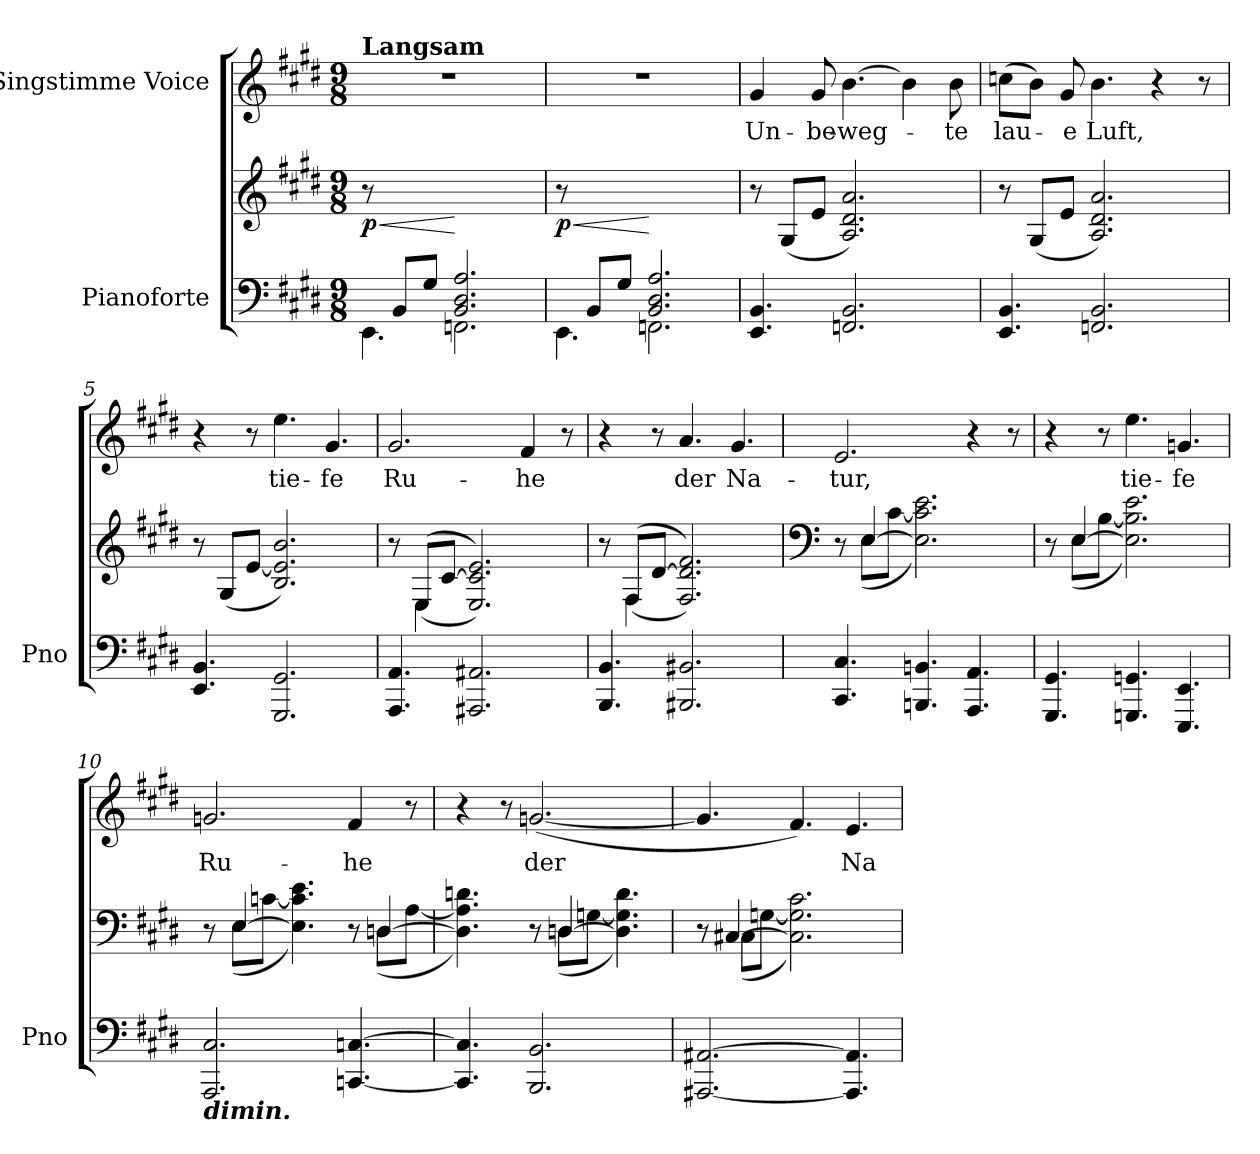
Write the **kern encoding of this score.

**kern	**kern	**dynam	**kern	**text
*part2	*part2	*part2	*part1	*part1
*staff3	*staff2	*staff2/3	*staff1	*staff1
*I"Pianoforte	*	*	*I"Singstimme Voice	*
*I'Pno	*	*	*	*
*clefF4	*clefG2	*	*clefG2	*
*k[f#c#g#d#]	*k[f#c#g#d#]	*	*k[f#c#g#d#]	*
*M9/8	*M9/8	*	*M9/8	*
=1	=1	=1	=1	=1
*^	*	*	*	*
!	!	!	!	!LO:TX:a:B:t=Langsam	!
!	!	!	!LO:HP:b	!	!
!	!	!	!LO:DY:n=1:b	!	!
8ryy	4.EE\	8r	< p	8%9r	.
8BB/L	.	1ryy	.	.	.
8G#/J	.	.	.	.	.
2.BB/ 2.D#/ 2.A/	2.FFn\	.	[	.	.
=2	=2	=2	=2	=2	=2
!	!	!	!LO:HP:b	!	!
!	!	!	!LO:DY:n=1:b	!	!
8ryy	4.EE\	8r	< p	8%9r	.
8BB/L	.	1ryy	.	.	.
8G#/J	.	.	.	.	.
2.BB/ 2.D#/ 2.A/	2.FFn\	.	[	.	.
=3	=3	=3	=3	=3	=3
!	!	!	!	!	!LO:LY:b
*v	*v	*	*	*	*
4.EE/ 4.BB/	8r	.	4g#/	Un-
.	(>8G#/L	.	.	.
!	!	!	!	!LO:LY:b
.	8e/J	.	8g#/	-be-
!	!	!	!	!LO:LY:b
2.FFn/ 2.BB/	2.A/ 2.d#/ 2.a/)	.	[4.b\	-weg-
.	.	.	4b\]	.
!	!	!	!	!LO:LY:b
.	.	.	8b\	-te
=4	=4	=4	=4	=4
!	!	!	!	!LO:LY:b
4.EE/ 4.BB/	8r	.	(8ccn\L	lau-
.	(>8G#/L	.	8b\J)	.
!	!	!	!	!LO:LY:b
.	8e/J	.	8g#/	-e
!	!	!	!	!LO:LY:b
2.FFn/ 2.BB/	2.A/ 2.d#/ 2.a/)	.	4.b\	Luft,
.	.	.	4r	.
.	.	.	8r	.
=5	=5	=5	=5	=5
4.EE/ 4.BB/	8r	.	4r	.
.	(>8G#/L	.	.	.
.	[8e/J	.	8r	.
!	!	!	!	!LO:LY:b
2.GGG#/ 2.GG#/	2.B/ 2.e/] 2.b/)	.	4.ee\	tie-
!	!	!	!	!LO:LY:b
.	.	.	4.g#/	-fe
!!LO:LB:g=z
=6	=6	=6	=6	=6
*	*^	*	*	*
!	!	!	!	!	!LO:LY:b
4.AAA/ 4.AA/	8r	8ryy	.	2.g#/	Ru-
.	(>(<8E/L	4E\	.	.	.
.	[<8c#/J	.	.	.	.
2.AAA#X/ 2.AA#X/	2.E/ 2.c#/] 2.e/))	2.ryy	.	.	.
!	!	!	!	!	!LO:LY:b
.	.	.	.	4f#/	-he
.	.	.	.	8r	.
=7	=7	=7	=7	=7	=7
4.BBB/ 4.BB/	8r	8ryy	.	4r	.
.	(>(<8F#/L	4F#\	.	.	.
.	[<8d#/J	.	.	8r	.
!	!	!	!	!	!LO:LY:b
2.BBB#X/ 2.BB#X/	2.F#/ 2.d#/] 2.f#/))	2.ryy	.	4.a/	der
!	!	!	!	!	!LO:LY:b
.	.	.	.	4.g#/	Na-
=8	=8	=8	=8	=8	=8
*	*clefF4	*	*	*	*
!	!	!	!	!	!LO:LY:b
4.CC#/ 4.C#/	8r	8ryy	.	2.e/	-tur,
.	[<4E/	(>8E\L	.	.	.
.	.	[<8c#\J	.	.	.
4.BBBn/ 4.BBn/	2.ryy	2.E\] 2.c#\] 2.e\)	.	.	.
4.AAA/ 4.AA/	.	.	.	4r	.
.	.	.	.	8r	.
=9	=9	=9	=9	=9	=9
4.GGG#/ 4.GG#/	8r	8ryy	.	4r	.
.	[<4E/	(>8E\L	.	.	.
.	.	[<8B\J	.	8r	.
!	!	!	!	!	!LO:LY:b
4.GGGn/ 4.GGn/	2.ryy	2.E\] 2.B\] 2.e\)	.	4.ee\	tie-
!	!	!	!	!	!LO:LY:b
4.EEE/ 4.EE/	.	.	.	4.gn/	-fe
=10	=10	=10	=10	=10	=10
!LO:TX:b:Bi:t=dimin.	!	!	!	!	!
!	!	!	!	!	!LO:LY:b
2.AAA/ 2.C#/	8r	8ryy	.	2.gn/	Ru-
.	[<4E/	(>8E\L	.	.	.
.	.	[<8cn\J	.	.	.
.	4.ryy	4.E\] 4.c\] 4.e\)	.	.	.
!	!	!	!	!	!LO:LY:b
[4.CCn/ [4.Cn/	8r	8ryy	.	4f#/	-he
.	[<4Dn/	(>8D\L	.	.	.
.	.	[<8A\J	.	8r	.
!!LO:LB:g=z
=11	=11	=11	=11	=11	=11
4.CC/] 4.C/]	4.ryy	4.Dn\] 4.A\] 4.dn\)	.	4r	.
.	.	.	.	8r	.
!	!	!	!	!	!LO:LY:b
2.BBB/ 2.BB/	8r	8ryy	.	(>[2.gn/	der
.	[<4D/	(>8D\L	.	.	.
.	.	[<8Gn\J	.	.	.
.	4.ryy	4.D\] 4.G\] 4.d\)	.	.	.
!!LO:LB:g=z
=12	=12	=12	=12	=12	=12
[2.AAA#X/ [2.AA#X/	8r	8ryy	.	4.gn/]	.
.	[<4C#X/	(>8C#\L	.	.	.
.	.	[<8Gn\J	.	.	.
.	2.ryy	2.C#\] 2.G\] 2.c#\)	.	4.f#/)	.
!	!	!	!	!	!LO:LY:b
4.AAA#/] 4.AA#/]	.	.	.	4.e/	Na-
*	*v	*v	*	*	*
=	=	=	=	=
*-	*-	*-	*-	*-
